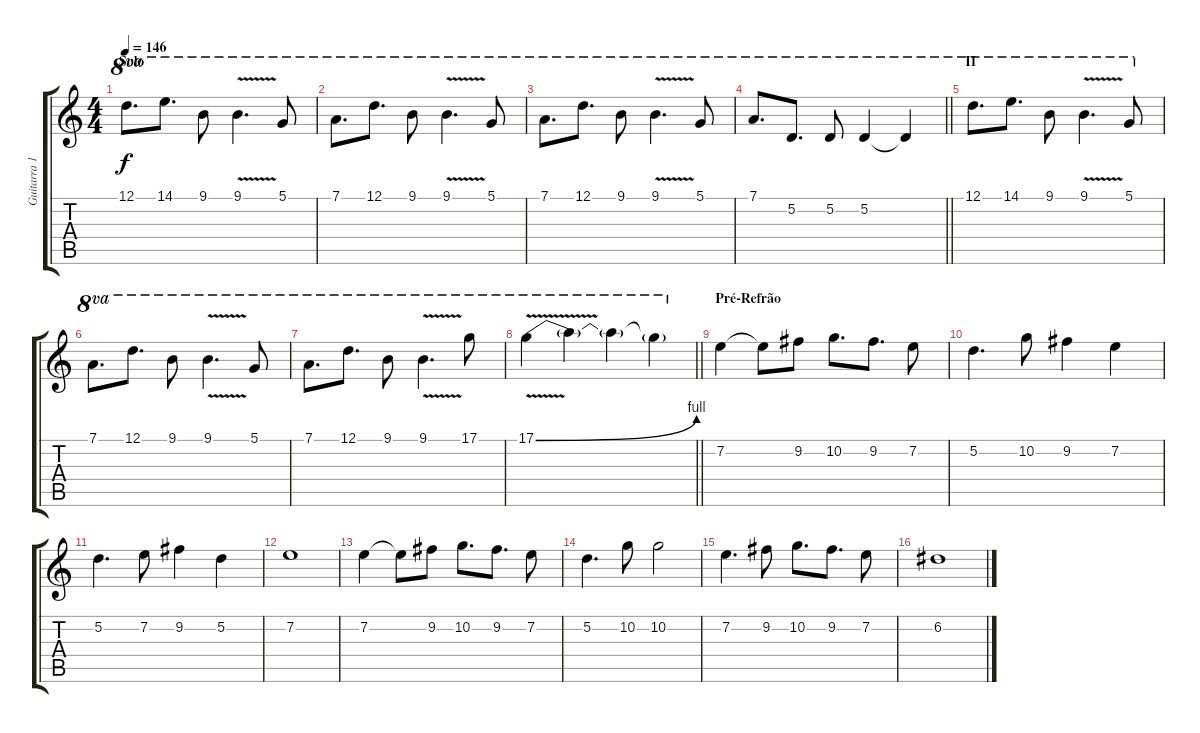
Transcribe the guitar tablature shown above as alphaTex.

\track ("Guitarra 1" "Guitarra 1") {instrument distortionguitar}
\staff {score tabs}
\tuning (D4 A3 F3 C3 G2 D2) {hide}
\ts (4 4)
\section ("" "Solo")
\tempo 146
\clef g2
\ks c
12.1.8{d ot 8va dy f} 14.1.8{d ot 8va} 9.1.8{ot 8va} 9.1{v}.4{d ot 8va} 5.1.8{ot 8va} |
7.1.8{d ot 8va} 12.1.8{d ot 8va} 9.1.8{ot 8va} 9.1{v}.4{d ot 8va} 5.1.8{ot 8va} |
7.1.8{d ot 8va} 12.1.8{d ot 8va} 9.1.8{ot 8va} 9.1{v}.4{d ot 8va} 5.1.8{ot 8va} |
\barLineRight lightlight
7.1.8{d ot 8va} 5.2.8{d ot 8va} 5.2.8{ot 8va} 5.2.4{ot 8va} 5.2{t}.4{ot 8va} |
\section ("" "II")
12.1.8{d ot 8va} 14.1.8{d ot 8va} 9.1.8{ot 8va} 9.1{v}.4{d ot 8va} 5.1.8{ot 8va} |
7.1.8{d ot 8va} 12.1.8{d ot 8va} 9.1.8{ot 8va} 9.1{v}.4{d ot 8va} 5.1.8{ot 8va} |
7.1.8{d ot 8va} 12.1.8{d ot 8va} 9.1.8{ot 8va} 9.1{v}.4{d ot 8va} 17.1.8{ot 8va} |
\barLineRight lightlight
17.1{be (bend 0 0 60 4) v}.4{ot 8va} 17.1{t}.4{ot 8va} 17.1{t}.4{ot 8va} 17.1{t}.4{ot 8va} |
\section ("" "Pré-Refrão")
7.2.4 7.2{t}.8 9.2.8 10.2.8{d} 9.2.8{d} 7.2.8 |
5.2.4{d} 10.2.8 9.2.4 7.2.4 |
5.2.4{d} 7.2.8 9.2.4 5.2.4 |
7.2.1 |
7.2.4 7.2{t}.8 9.2.8 10.2.8{d} 9.2.8{d} 7.2.8 |
5.2.4{d} 10.2.8 10.2.2 |
7.2.4{d} 9.2.8 10.2.8{d} 9.2.8{d} 7.2.8 |
6.2.1
